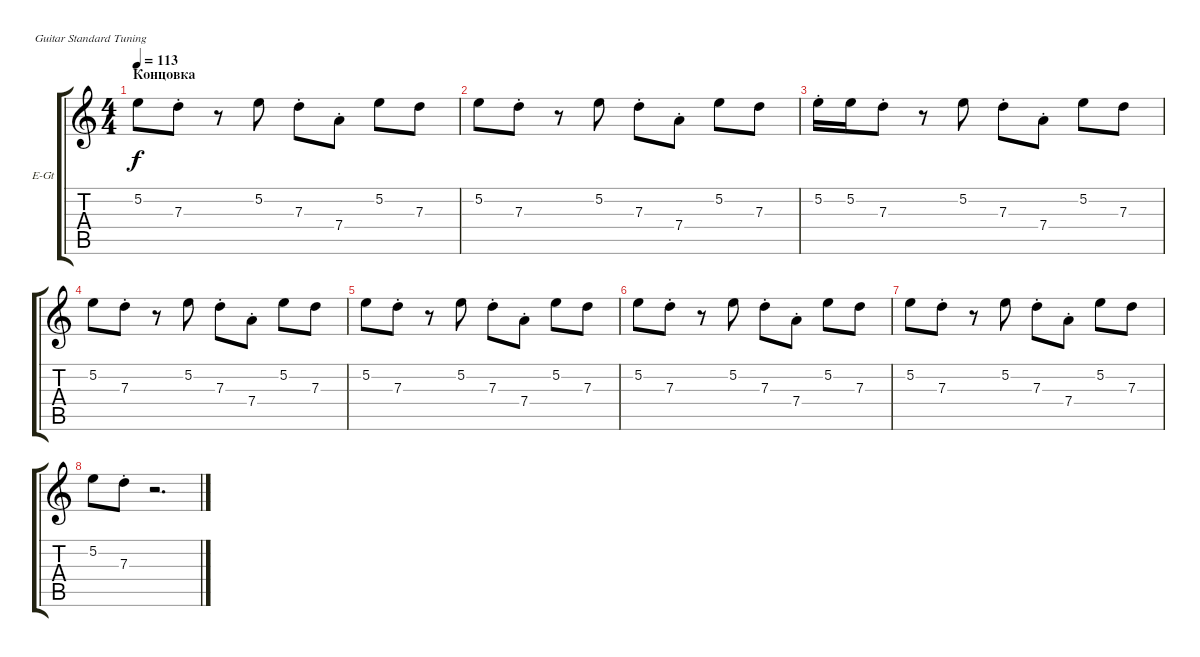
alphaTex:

\defaultSystemsLayout 4
\bracketExtendMode groupsimilarinstruments
\firstSystemTrackNameOrientation horizontal
\otherSystemsTrackNameOrientation horizontal
\track ("Г. Каспарян " "E-Gt") {instrument electricguitarclean}
\staff {score tabs}
\tuning (E4 B3 G3 D3 A2 E2)
\ts (4 4)
\section ("" "Концовка")
\tempo 113
\clef g2
\ks c
5.2.8{dy f} 7.3{st}.8 r.8 5.2.8 7.3{st}.8 7.4{st}.8 5.2.8 7.3.8 |
5.2.8 7.3{st}.8 r.8 5.2.8 7.3{st}.8 7.4{st}.8 5.2.8 7.3.8 |
5.2{st}.16 5.2.16 7.3{st}.8 r.8 5.2.8 7.3{st}.8 7.4{st}.8 5.2.8 7.3.8 |
5.2.8 7.3{st}.8 r.8 5.2.8 7.3{st}.8 7.4{st}.8 5.2.8 7.3.8 |
5.2.8 7.3{st}.8 r.8 5.2.8 7.3{st}.8 7.4{st}.8 5.2.8 7.3.8 |
5.2.8 7.3{st}.8 r.8 5.2.8 7.3{st}.8 7.4{st}.8 5.2.8 7.3.8 |
5.2.8 7.3{st}.8 r.8 5.2.8 7.3{st}.8 7.4{st}.8 5.2.8 7.3.8 |
5.2.8 7.3{st}.8 r.2{d}
